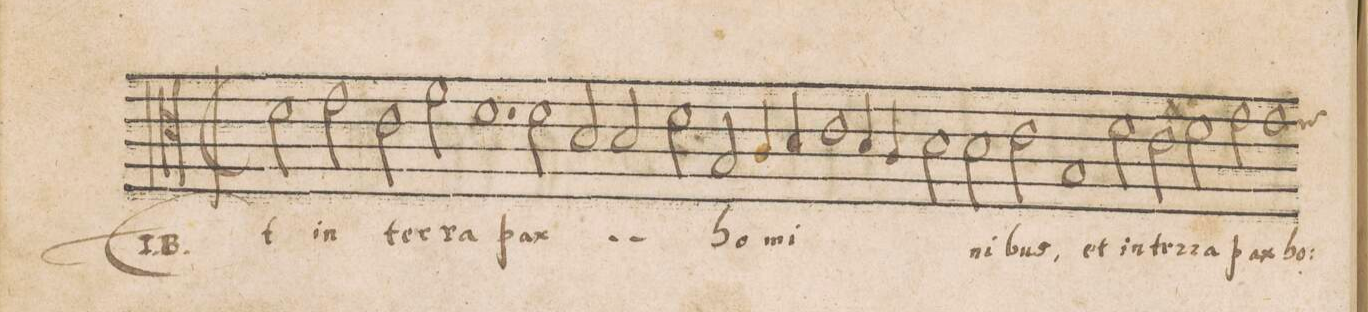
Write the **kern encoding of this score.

**kern	**text
*I"ALTVS	*
*clefC4	*
*k[]	*
*met(C|)	*
*M2/1	*
2d\	Et
2e\	in
2c\	ter-
2f\	-ra
=2-	=2-
1.d	pax
*	*ij
2d\	in
=3-	=3-
2B/	ter-
2B/	-ra
2d\	pax
*	*Xij
2G/	ho-
=4-	=4-
4A/	-mi-
4B/	.
1c	.
4B/	.
4A/	.
=5-	=5-
2B\	.
2B\	-ni-
2c\	-bus,
1G/	et
=6-	=6-
2d\	in
2c#X\	ter-
2d\	-ra
=7-	=7-
2e\	pax
*custos:e	*
1e	ho:-
*-	*-
